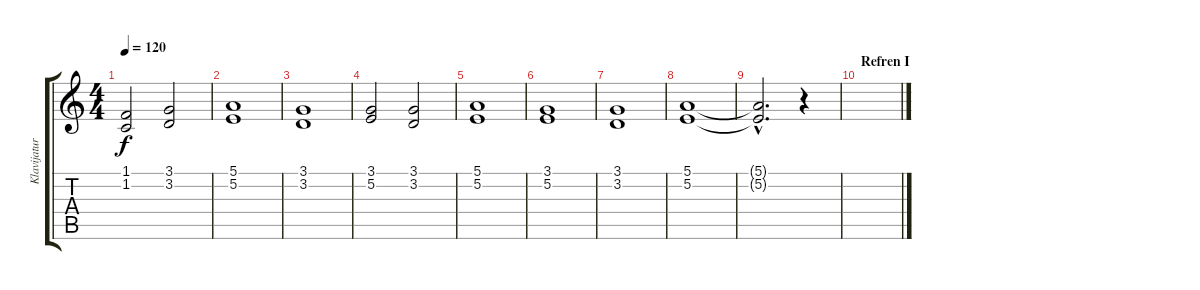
\track ("Klavijature 1" "Klavijatur") {instrument synthstrings1}
\staff {score tabs}
\tuning (E4 B3 G3 D3 A2 E2) {hide}
\ts (4 4)
\tempo 120
\clef g2
\ks c
(1.1 1.2).2{dy f} (3.1 3.2).2 |
(5.1 5.2).1 |
(3.1 3.2).1 |
(3.1 5.2).2 (3.1 3.2).2 |
(5.1 5.2).1 |
(3.1 5.2).1 |
(3.1 3.2).1 |
(5.1 5.2).1 |
(5.1{hac t} 5.2{hac t}).2{d} r.4 |
\section ("" "Refren I")
